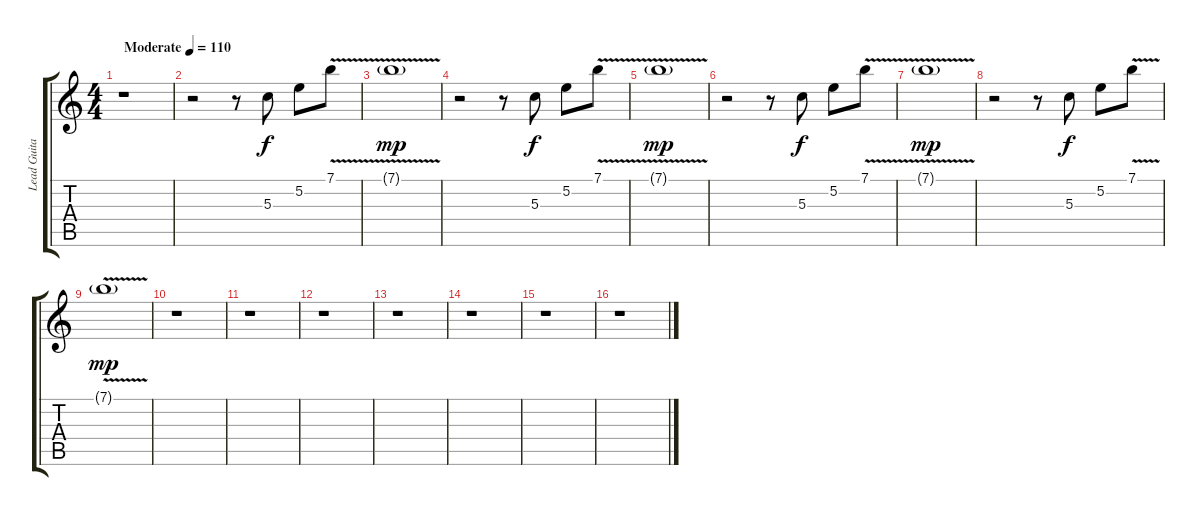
\track ("Lead Guitar" "Lead Guita") {instrument electricguitarclean}
\staff {score tabs}
\tuning (E4 B3 G3 D3 A2 E2) {hide}
\ts (4 4)
\tempo (110 "Moderate")
\clef g2
\ks c
r.1{dy f instrument electricguitarclean} |
r.2 r.8 5.3.8 5.2.8 7.1{v}.8 |
7.1{v g}.1{dy mp} |
r.2 r.8 5.3.8{dy f} 5.2.8 7.1{v}.8 |
7.1{v g}.1{dy mp} |
r.2 r.8 5.3.8{dy f} 5.2.8 7.1{v}.8 |
7.1{v g}.1{dy mp} |
r.2 r.8 5.3.8{dy f} 5.2.8 7.1{v}.8 |
7.1{v g}.1{dy mp} |
r.1 |
r.1 |
r.1 |
r.1 |
r.1 |
r.1 |
r.1
